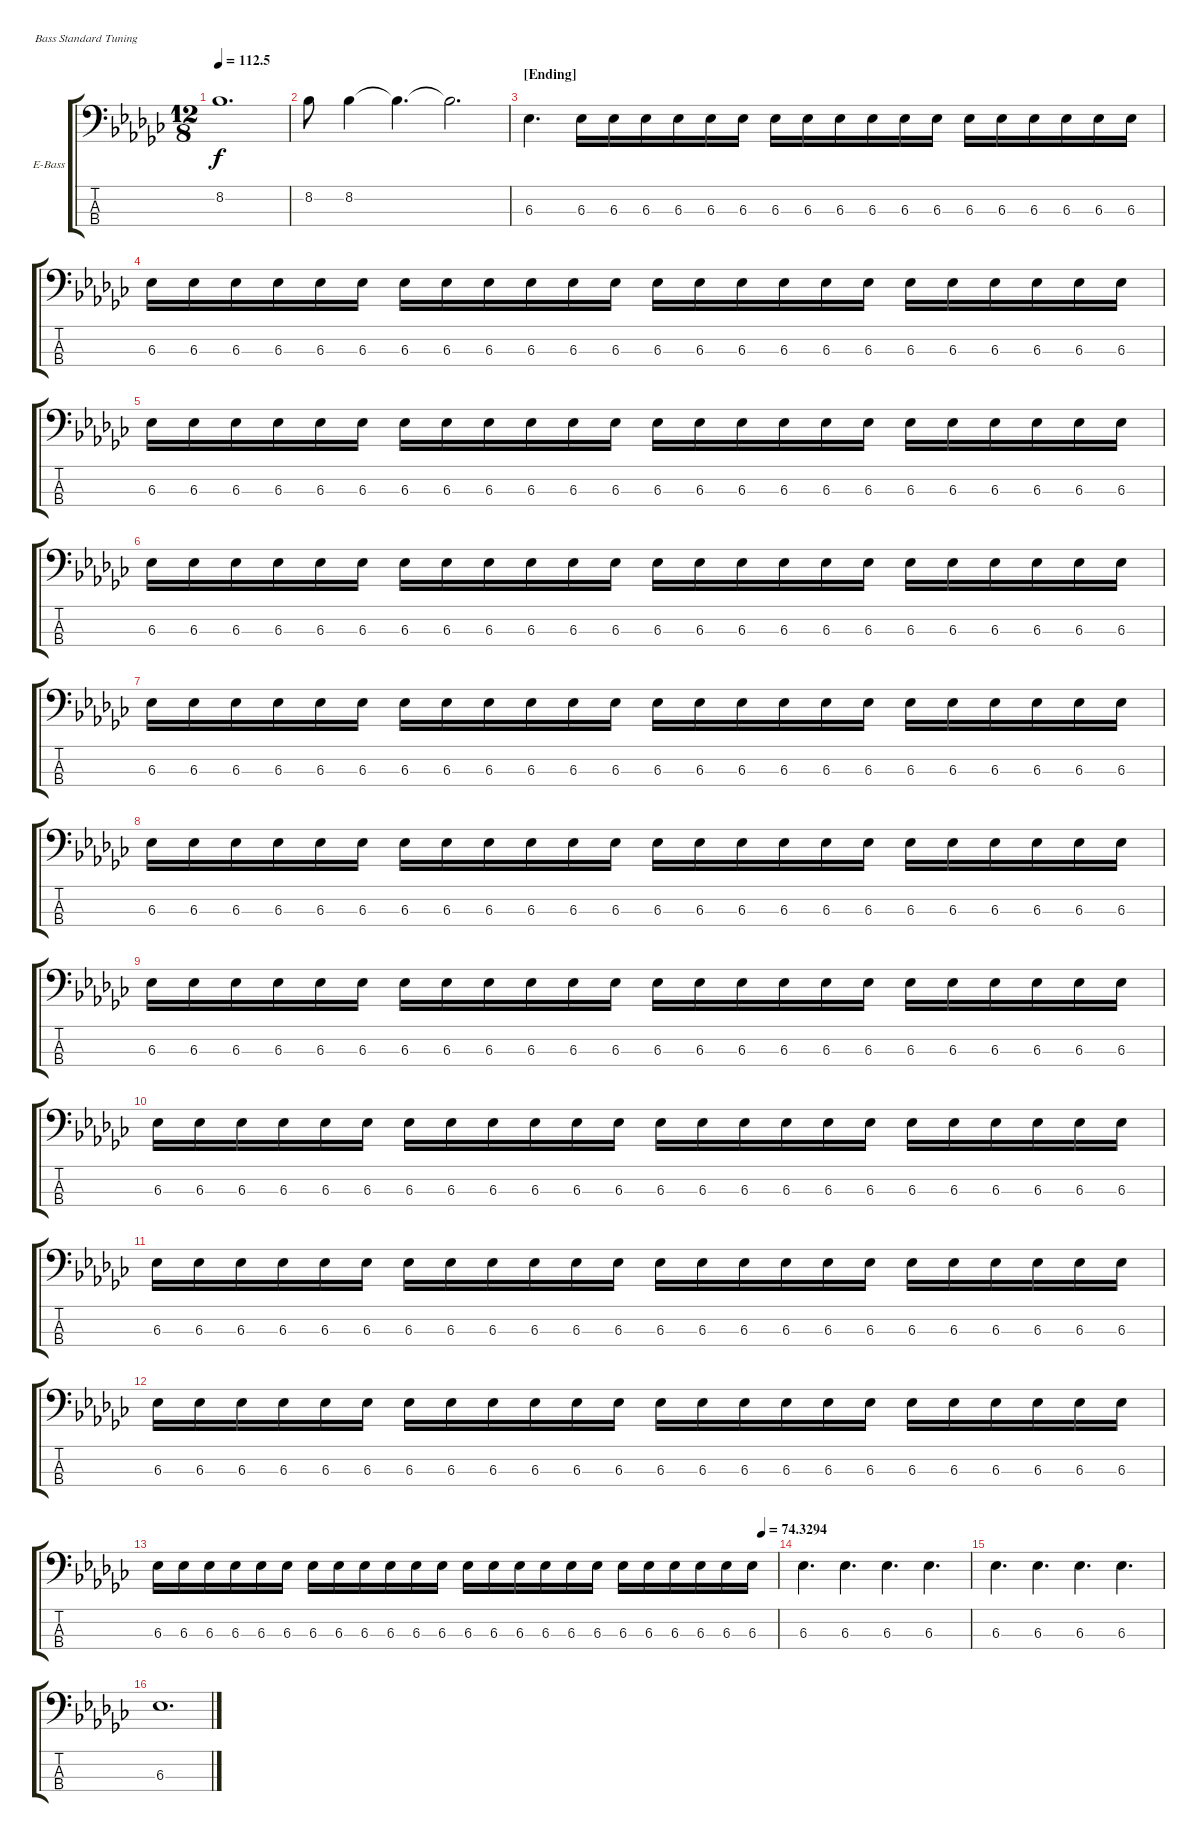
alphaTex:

\bracketExtendMode groupsimilarinstruments
\firstSystemTrackNameOrientation horizontal
\otherSystemsTrackNameOrientation horizontal
\track ("Electric Bass" "E-Bass") {instrument electricbassfinger}
\staff {score tabs}
\tuning (G2 D2 A1 E1)
\ts (12 8)
\tempo
112.5
\accidentals auto
\clef f4
\ottava regular
\simile none
\ks ebminor
8.2.1{d dy f} |
8.2.8 8.2.4 8.2{t}.4{d} 8.2{t}.2{d} |
\section ("" "[Ending]")
6.3.4{d} 6.3.16 6.3.16 6.3.16 6.3.16 6.3.16 6.3.16 6.3.16 6.3.16 6.3.16 6.3.16 6.3.16 6.3.16 6.3.16 6.3.16 6.3.16 6.3.16 6.3.16 6.3.16 |
6.3.16 6.3.16 6.3.16 6.3.16 6.3.16 6.3.16 6.3.16 6.3.16 6.3.16 6.3.16 6.3.16 6.3.16 6.3.16 6.3.16 6.3.16 6.3.16 6.3.16 6.3.16 6.3.16 6.3.16 6.3.16 6.3.16 6.3.16 6.3.16 |
6.3.16 6.3.16 6.3.16 6.3.16 6.3.16 6.3.16 6.3.16 6.3.16 6.3.16 6.3.16 6.3.16 6.3.16 6.3.16 6.3.16 6.3.16 6.3.16 6.3.16 6.3.16 6.3.16 6.3.16 6.3.16 6.3.16 6.3.16 6.3.16 |
6.3.16 6.3.16 6.3.16 6.3.16 6.3.16 6.3.16 6.3.16 6.3.16 6.3.16 6.3.16 6.3.16 6.3.16 6.3.16 6.3.16 6.3.16 6.3.16 6.3.16 6.3.16 6.3.16 6.3.16 6.3.16 6.3.16 6.3.16 6.3.16 |
6.3.16 6.3.16 6.3.16 6.3.16 6.3.16 6.3.16 6.3.16 6.3.16 6.3.16 6.3.16 6.3.16 6.3.16 6.3.16 6.3.16 6.3.16 6.3.16 6.3.16 6.3.16 6.3.16 6.3.16 6.3.16 6.3.16 6.3.16 6.3.16 |
6.3.16 6.3.16 6.3.16 6.3.16 6.3.16 6.3.16 6.3.16 6.3.16 6.3.16 6.3.16 6.3.16 6.3.16 6.3.16 6.3.16 6.3.16 6.3.16 6.3.16 6.3.16 6.3.16 6.3.16 6.3.16 6.3.16 6.3.16 6.3.16 |
6.3.16 6.3.16 6.3.16 6.3.16 6.3.16 6.3.16 6.3.16 6.3.16 6.3.16 6.3.16 6.3.16 6.3.16 6.3.16 6.3.16 6.3.16 6.3.16 6.3.16 6.3.16 6.3.16 6.3.16 6.3.16 6.3.16 6.3.16 6.3.16 |
6.3.16 6.3.16 6.3.16 6.3.16 6.3.16 6.3.16 6.3.16 6.3.16 6.3.16 6.3.16 6.3.16 6.3.16 6.3.16 6.3.16 6.3.16 6.3.16 6.3.16 6.3.16 6.3.16 6.3.16 6.3.16 6.3.16 6.3.16 6.3.16 |
6.3.16 6.3.16 6.3.16 6.3.16 6.3.16 6.3.16 6.3.16 6.3.16 6.3.16 6.3.16 6.3.16 6.3.16 6.3.16 6.3.16 6.3.16 6.3.16 6.3.16 6.3.16 6.3.16 6.3.16 6.3.16 6.3.16 6.3.16 6.3.16 |
6.3.16 6.3.16 6.3.16 6.3.16 6.3.16 6.3.16 6.3.16 6.3.16 6.3.16 6.3.16 6.3.16 6.3.16 6.3.16 6.3.16 6.3.16 6.3.16 6.3.16 6.3.16 6.3.16 6.3.16 6.3.16 6.3.16 6.3.16 6.3.16 |
\tempo (74.3294 0.975)
6.3.16 6.3.16 6.3.16 6.3.16 6.3.16 6.3.16 6.3.16 6.3.16 6.3.16 6.3.16 6.3.16 6.3.16 6.3.16 6.3.16 6.3.16 6.3.16 6.3.16 6.3.16 6.3.16 6.3.16 6.3.16 6.3.16 6.3.16 6.3.16 |
6.3.4{d} 6.3.4{d} 6.3.4{d} 6.3.4{d} |
6.3.4{d} 6.3.4{d} 6.3.4{d} 6.3.4{d} |
6.3.1{d}
